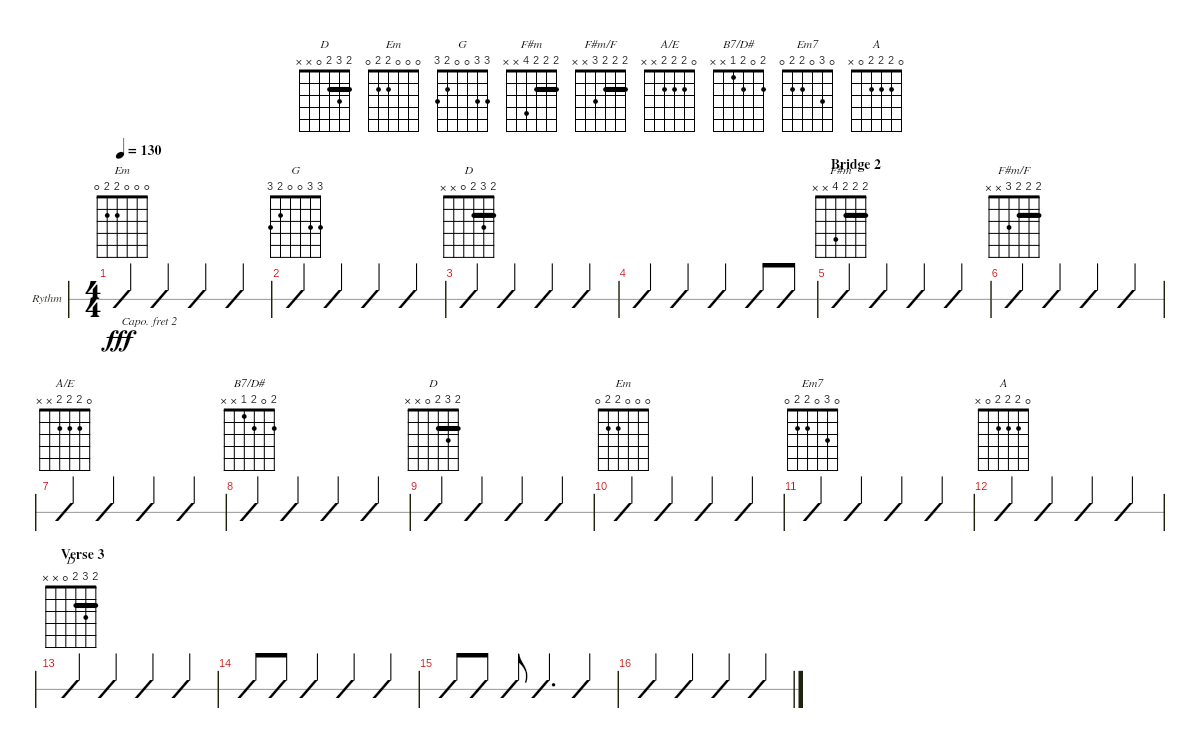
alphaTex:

\defaultSystemsLayout 4
\bracketExtendMode groupsimilarinstruments
\firstSystemTrackNameOrientation horizontal
\otherSystemsTrackNameOrientation horizontal
\chordDiagramsInScore
\track ("Rythm Guitar" "Rythm") {instrument electricguitarclean}
\staff {slash}
\capo 2
\tuning (E4 B3 G3 D3 A2 E2)
\chord ("D" 2 3 2 0 x x) {barre 2}
\chord ("Em" 0 0 0 2 2 0)
\chord ("G" 3 3 0 0 2 3)
\chord ("F#m" 2 2 2 4 x x) {barre (2 2)}
\chord ("F#m/F" 2 2 2 3 x x) {barre (2 2)}
\chord ("A/E" 0 2 2 2 x x)
\chord ("B7/D#" 2 0 2 1 x x)
\chord ("Em7" 0 3 0 2 2 0)
\chord ("A" 0 2 2 2 0 x)
\ts (4 4)
\tempo 130
\clef g2
\scale
0.244898
\ks e
(0.1{lr} 0.2{lr} 0.3{lr} 2.4 2.5 0.6).4{ch "Em" dy fff} (0.1{lr} 0.2{lr} 0.3{lr} 2.4 2.5 0.6).4 (0.1{lr} 0.2{lr} 0.3{lr} 2.4 2.5 0.6).4 (0.1{lr} 0.2{lr} 0.3{lr} 2.4 2.5 0.6).4 |
\scale
0.244898 (3.1{lr} 3.2{lr} 0.3{lr} 0.4 2.5 3.6).4{ch "G"} (3.1{lr} 3.2{lr} 0.3{lr} 0.4 2.5 3.6).4 (3.1{lr} 3.2{lr} 0.3{lr} 0.4 2.5 3.6).4 (3.1{lr} 3.2{lr} 0.3{lr} 0.4 2.5 3.6).4 |
\scale
0.244898 (2.1{lr} 3.2{lr} 2.3{lr} 0.4).4{ch "D"} (2.1{lr} 3.2{lr} 2.3{lr} 0.4).4 (2.1{lr} 3.2{lr} 2.3{lr} 0.4).4 (2.1{lr} 3.2{lr} 2.3{lr} 0.4).4 |
\scale
0.265306 (2.1{lr} 3.2{lr} 2.3{lr} 0.4).4 (2.1{lr} 3.2{lr} 2.3{lr} 0.4).4 (2.1{lr} 3.2{lr} 2.3{lr} 0.4).4 (2.1{lr} 3.2{lr} 2.3{lr} 0.4).8 (0.1{lr} 0.2{lr} 0.3{lr} 0.4).8 |
\section ("" "Bridge 2")
\scale
0.25 (2.1{lr} 2.2{lr} 2.3{lr} 4.4).4{ch "F#m"} (2.1{lr} 2.2{lr} 2.3{lr} 4.4).4 (2.1{lr} 2.2{lr} 2.3{lr} 4.4).4 (2.1{lr} 2.2{lr} 2.3{lr} 4.4).4 |
\scale
0.25 (2.1{lr} 2.2{lr} 2.3{lr} 3.4).4{ch "F#m/F"} (2.1{lr} 2.2{lr} 2.3{lr} 3.4).4 (2.1{lr} 2.2{lr} 2.3{lr} 3.4).4 (2.1{lr} 2.2{lr} 2.3{lr} 3.4).4 |
\scale
0.25 (0.1{lr} 2.2{lr} 2.3{lr} 2.4).4{ch "A/E"} (0.1{lr} 2.2{lr} 2.3{lr} 2.4).4 (0.1{lr} 2.2{lr} 2.3{lr} 2.4).4 (0.1{lr} 2.2{lr} 2.3{lr} 2.4).4 |
\scale
0.25 (2.1{lr} 0.2{lr} 2.3{lr} 1.4).4{ch "B7/D#"} (2.1{lr} 0.2{lr} 2.3{lr} 1.4).4 (2.1{lr} 0.2{lr} 2.3{lr} 1.4).4 (2.1{lr} 0.2{lr} 2.3{lr} 1.4).4 |
\scale
0.25 (2.1{lr} 3.2{lr} 2.3{lr} 0.4).4{ch "D"} (2.1{lr} 3.2{lr} 2.3{lr} 0.4).4 (2.1{lr} 3.2{lr} 2.3{lr} 0.4).4 (2.1{lr} 3.2{lr} 2.3{lr} 0.4).4 |
\scale
0.25 (0.1{lr} 0.2{lr} 0.3{lr} 2.4 2.5 0.6).4{ch "Em"} (0.1{lr} 0.2{lr} 0.3{lr} 2.4 2.5 0.6).4 (0.1{lr} 0.2{lr} 0.3{lr} 2.4 2.5 0.6).4 (0.1{lr} 0.2{lr} 0.3{lr} 2.4 2.5 0.6).4 |
\scale
0.25 (0.1{lr} 3.2{lr} 0.3{lr} 2.4 2.5 0.6).4{ch "Em7"} (0.1{lr} 3.2{lr} 0.3{lr} 2.4 2.5 0.6).4 (0.1{lr} 3.2{lr} 0.3{lr} 2.4 2.5 0.6).4 (0.1{lr} 3.2{lr} 0.3{lr} 2.4 2.5 0.6).4 |
\scale
0.25 (0.1{lr} 2.2{lr} 2.3{lr} 2.4 0.5).4{ch "A"} (0.1{lr} 2.2{lr} 2.3{lr} 2.4 0.5).4 (0.1{lr} 2.2{lr} 2.3{lr} 2.4 0.5).4 (0.1{lr} 2.2{lr} 2.3{lr} 2.4 0.5).4 |
\section ("" "Verse 3")
\scale
0.240481 (2.1{lr} 3.2{lr} 2.3{lr} 0.4).4{ch "D"} (2.1{lr} 3.2{lr} 2.3{lr} 0.4).4 (2.1{lr} 3.2{lr} 2.3{lr} 0.4).4 (2.1{lr} 3.2{lr} 2.3{lr} 0.4).4 |
\scale
0.260521 (2.1{lr} 3.2{lr} 2.3{lr} 0.4).8 (2.1{lr} 3.2{lr} 2.3{lr} 0.4).8 (2.1{lr} 3.2{lr} 2.3{lr} 0.4).4 (2.1{lr} 3.2{lr} 2.3{lr} 0.4).4 (2.1{lr} 3.2{lr} 2.3{lr} 0.4).4 |
\scale
0.258517 (2.1{lr} 3.2{lr} 2.3{lr} 0.4).8 (2.1{lr} 3.2{lr} 2.3{lr} 0.4).8 (2.1{lr} 3.2{lr} 2.3{lr} 0.4).8 (2.1{lr} 3.2{lr} 2.3{lr} 0.4).4{d} (2.1{lr} 3.2{lr} 2.3{lr} 0.4).4 |
\scale
0.240481 (2.1{lr} 3.2{lr} 2.3{lr} 0.4).4 (2.1{lr} 3.2{lr} 2.3{lr} 0.4).4 (2.1{lr} 3.2{lr} 2.3{lr} 0.4).4 (2.1{lr} 3.2{lr} 2.3{lr} 0.4).4
